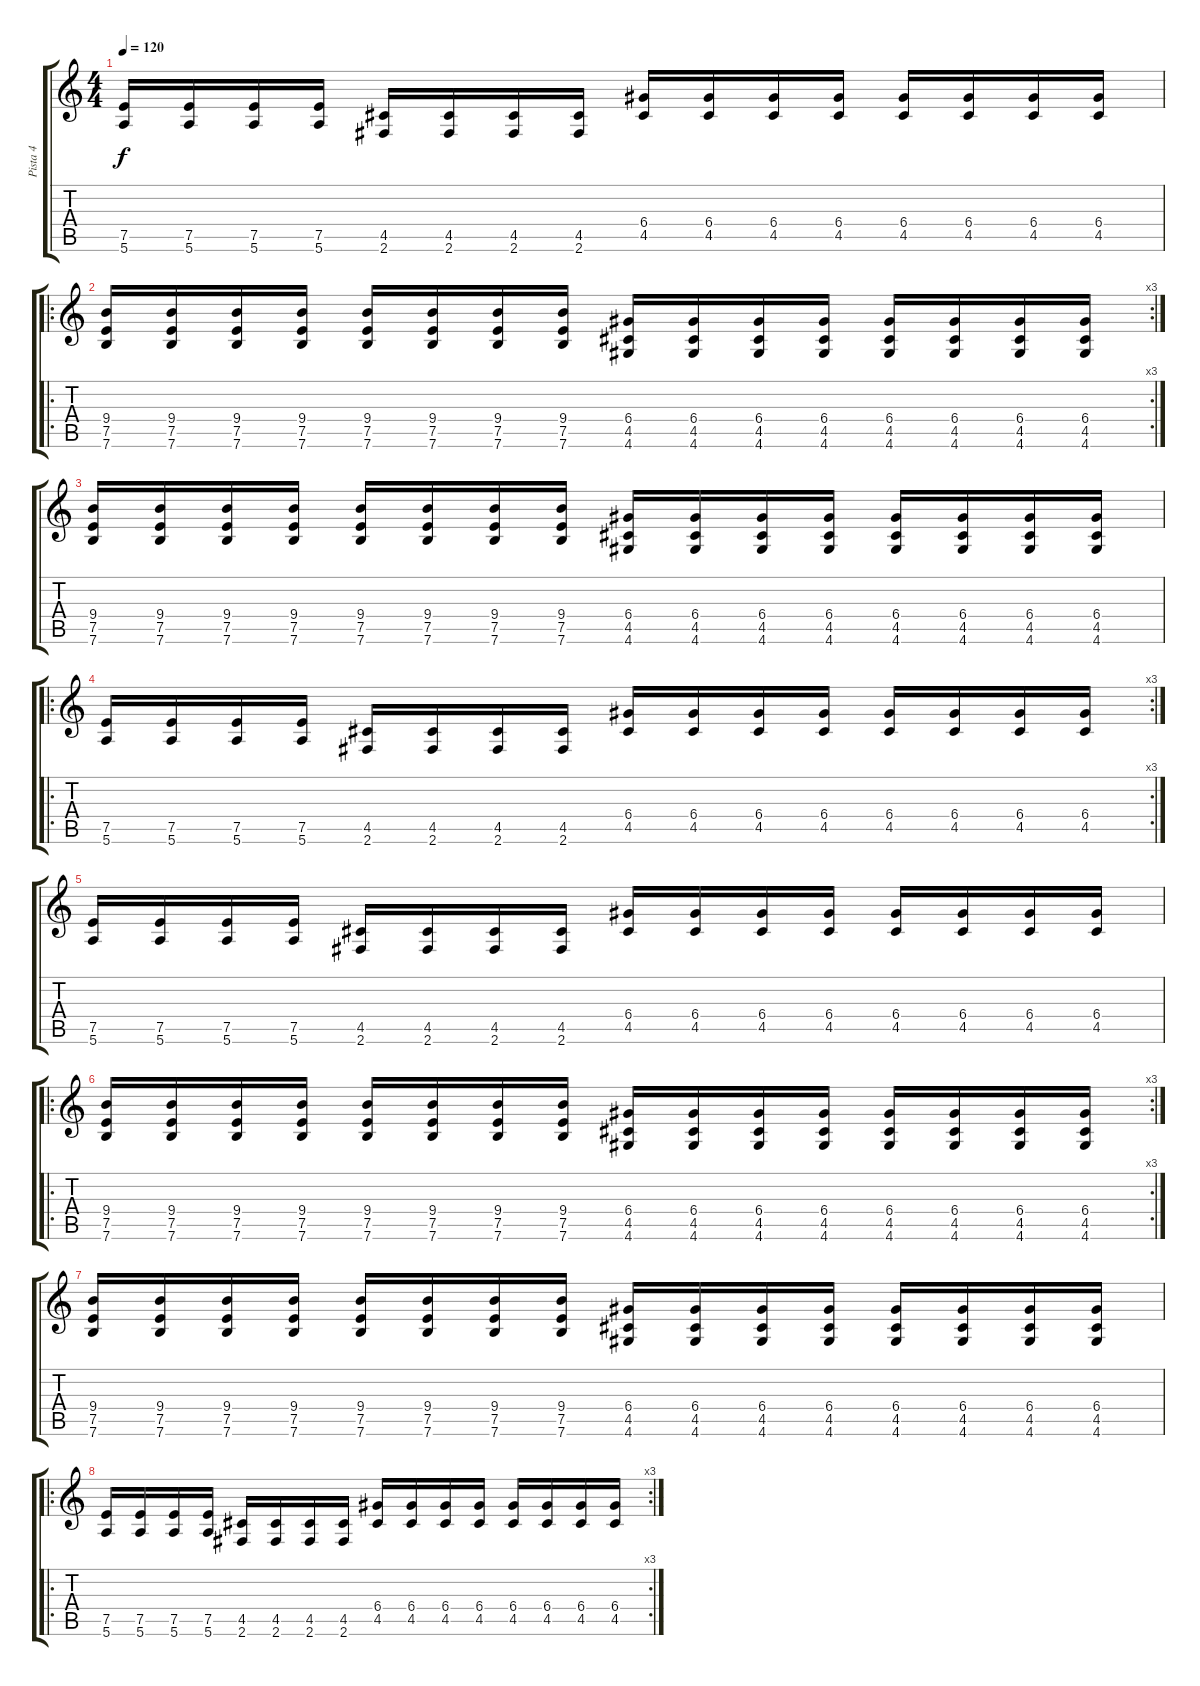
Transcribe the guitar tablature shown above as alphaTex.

\track ("Pista 4" "Pista 4") {instrument distortionguitar}
\staff {score tabs}
\tuning (E4 B3 G3 D3 A2 E2) {hide}
\ts (4 4)
\tempo 120
\clef g2
\ks c
(7.5 5.6).16{dy f} (7.5 5.6).16 (7.5 5.6).16 (7.5 5.6).16 (4.5 2.6).16 (4.5 2.6).16 (4.5 2.6).16 (4.5 2.6).16 (6.4 4.5).16 (6.4 4.5).16 (6.4 4.5).16 (6.4 4.5).16 (6.4 4.5).16 (6.4 4.5).16 (6.4 4.5).16 (6.4 4.5).16 |
\ro
\rc 3
(9.4 7.5 7.6).16 (9.4 7.5 7.6).16 (9.4 7.5 7.6).16 (9.4 7.5 7.6).16 (9.4 7.5 7.6).16 (9.4 7.5 7.6).16 (9.4 7.5 7.6).16 (9.4 7.5 7.6).16 (6.4 4.5 4.6).16 (6.4 4.5 4.6).16 (6.4 4.5 4.6).16 (6.4 4.5 4.6).16 (6.4 4.5 4.6).16 (6.4 4.5 4.6).16 (6.4 4.5 4.6).16 (6.4 4.5 4.6).16 |
(9.4 7.5 7.6).16 (9.4 7.5 7.6).16 (9.4 7.5 7.6).16 (9.4 7.5 7.6).16 (9.4 7.5 7.6).16 (9.4 7.5 7.6).16 (9.4 7.5 7.6).16 (9.4 7.5 7.6).16 (6.4 4.5 4.6).16 (6.4 4.5 4.6).16 (6.4 4.5 4.6).16 (6.4 4.5 4.6).16 (6.4 4.5 4.6).16 (6.4 4.5 4.6).16 (6.4 4.5 4.6).16 (6.4 4.5 4.6).16 |
\ro
\rc 3
(7.5 5.6).16 (7.5 5.6).16 (7.5 5.6).16 (7.5 5.6).16 (4.5 2.6).16 (4.5 2.6).16 (4.5 2.6).16 (4.5 2.6).16 (6.4 4.5).16 (6.4 4.5).16 (6.4 4.5).16 (6.4 4.5).16 (6.4 4.5).16 (6.4 4.5).16 (6.4 4.5).16 (6.4 4.5).16 |
(7.5 5.6).16 (7.5 5.6).16 (7.5 5.6).16 (7.5 5.6).16 (4.5 2.6).16 (4.5 2.6).16 (4.5 2.6).16 (4.5 2.6).16 (6.4 4.5).16 (6.4 4.5).16 (6.4 4.5).16 (6.4 4.5).16 (6.4 4.5).16 (6.4 4.5).16 (6.4 4.5).16 (6.4 4.5).16 |
\ro
\rc 3
(9.4 7.5 7.6).16 (9.4 7.5 7.6).16 (9.4 7.5 7.6).16 (9.4 7.5 7.6).16 (9.4 7.5 7.6).16 (9.4 7.5 7.6).16 (9.4 7.5 7.6).16 (9.4 7.5 7.6).16 (6.4 4.5 4.6).16 (6.4 4.5 4.6).16 (6.4 4.5 4.6).16 (6.4 4.5 4.6).16 (6.4 4.5 4.6).16 (6.4 4.5 4.6).16 (6.4 4.5 4.6).16 (6.4 4.5 4.6).16 |
(9.4 7.5 7.6).16 (9.4 7.5 7.6).16 (9.4 7.5 7.6).16 (9.4 7.5 7.6).16 (9.4 7.5 7.6).16 (9.4 7.5 7.6).16 (9.4 7.5 7.6).16 (9.4 7.5 7.6).16 (6.4 4.5 4.6).16 (6.4 4.5 4.6).16 (6.4 4.5 4.6).16 (6.4 4.5 4.6).16 (6.4 4.5 4.6).16 (6.4 4.5 4.6).16 (6.4 4.5 4.6).16 (6.4 4.5 4.6).16 |
\ro
\rc 3
(7.5 5.6).16 (7.5 5.6).16 (7.5 5.6).16 (7.5 5.6).16 (4.5 2.6).16 (4.5 2.6).16 (4.5 2.6).16 (4.5 2.6).16 (6.4 4.5).16 (6.4 4.5).16 (6.4 4.5).16 (6.4 4.5).16 (6.4 4.5).16 (6.4 4.5).16 (6.4 4.5).16 (6.4 4.5).16
